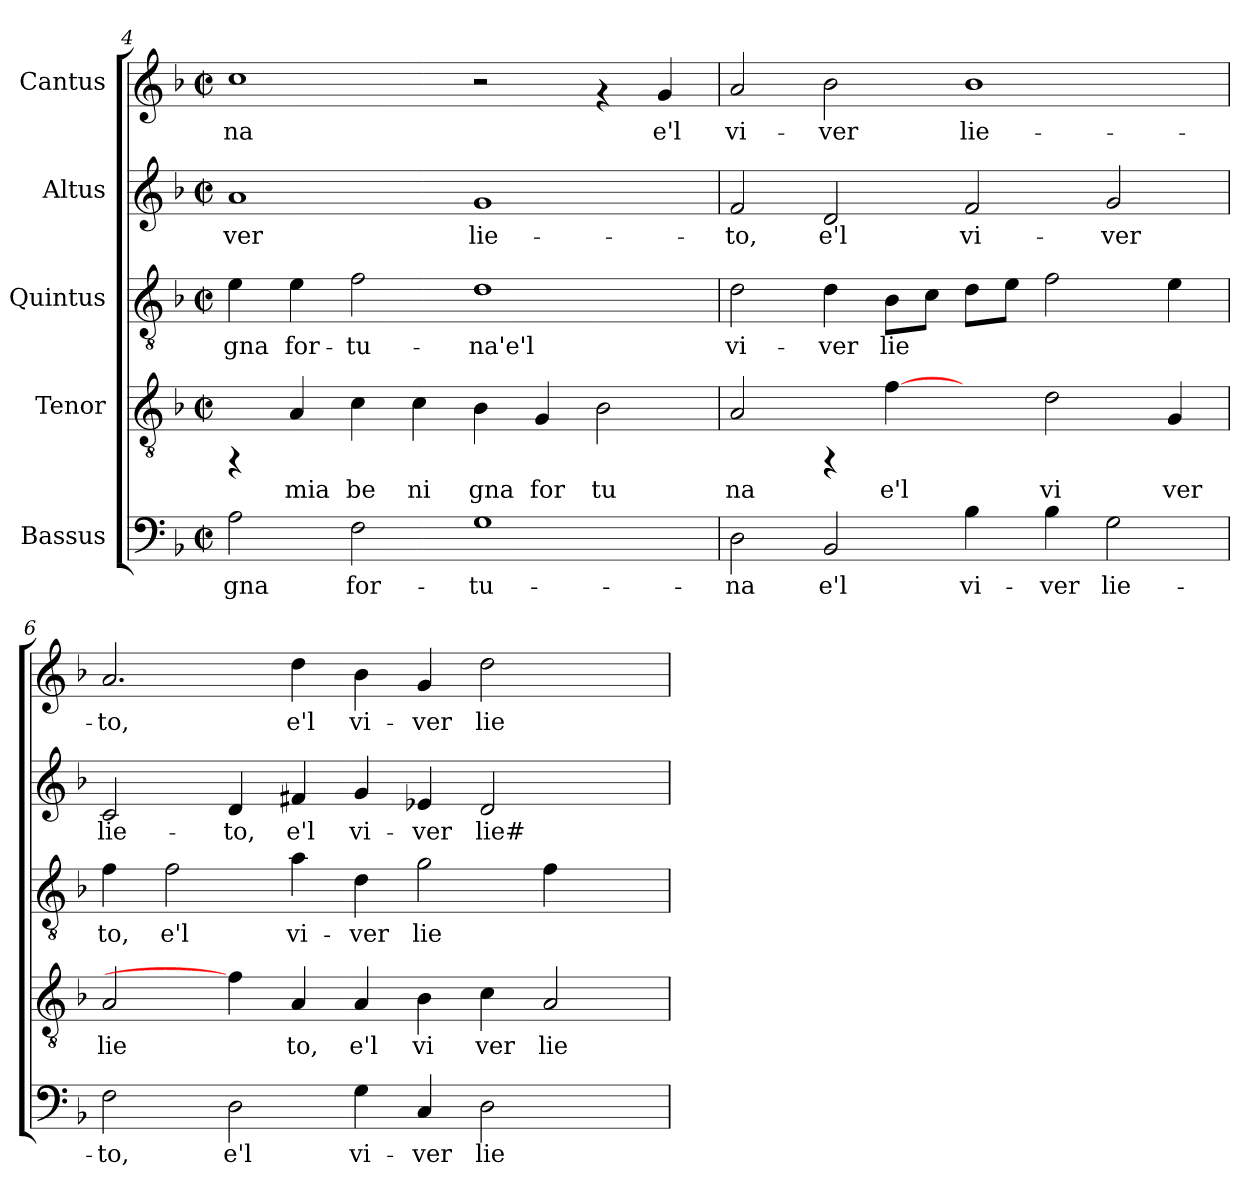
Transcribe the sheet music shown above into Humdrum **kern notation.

**kern	**text	**kern	**text	**kern	**text	**kern	**text	**kern	**text
*part5	*part5	*part4	*part4	*part3	*part3	*part2	*part2	*part1	*part1
*staff5	*staff5	*staff4	*staff4	*staff3	*staff3	*staff2	*staff2	*staff1	*staff1
*I"Bassus	*	*I"Tenor	*	*I"Quintus	*	*I"Altus	*	*I"Cantus	*
!!LO:LB:g=z
*clefF4	*	*clefGv2	*	*clefGv2	*	*clefG2	*	*clefG2	*
*k[b-]	*	*k[b-]	*	*k[b-]	*	*k[b-]	*	*k[b-]	*
*F:	*	*F:	*	*F:	*	*F:	*	*F:	*
*M2/2	*	*M2/2	*	*M2/2	*	*M2/2	*	*M2/2	*
*met(c|)	*	*met(c|)	*	*met(c|)	*	*met(c|)	*	*met(c|)	*
=4	=4	=4	=4	=4	=4	=4	=4	=4	=4
!	!LO:LY:b:cj	!	!	!	!LO:LY:b:cj	!	!LO:LY:b:cj	!	!LO:LY:b:cj
2A\	gna	4rFF	.	4e\	gna	1a	ver	1cc	na
!	!	!	!LO:LY:b:cj	!	!LO:LY:b:cj	!	!	!	!
.	.	4A/	mia	4e\	for-	.	.	.	.
!	!LO:LY:b:cj	!	!LO:LY:b:cj	!	!LO:LY:b:cj	!	!	!	!
2F\	for-	4c\	be	2f\	-tu-	.	.	.	.
!	!	!	!LO:LY:b:cj	!	!	!	!	!	!
.	.	4c\	ni	.	.	.	.	.	.
!	!LO:LY:b:cj	!	!LO:LY:b:cj	!	!LO:LY:b:cj	!	!LO:LY:b:cj	!	!
1G	-tu-	4B-\	gna	1d	-na'e'l	1g	lie-	2r	.
!	!	!	!LO:LY:b:cj	!	!	!	!	!	!
.	.	4G/	for	.	.	.	.	.	.
!	!	!	!LO:LY:b:cj	!	!	!	!	!	!
.	.	2B-\	tu	.	.	.	.	4rf	.
!	!	!	!	!	!	!	!	!	!LO:LY:b:cj
.	.	.	.	.	.	.	.	4g/	e'l
=5	=5	=5	=5	=5	=5	=5	=5	=5	=5
!	!LO:LY:b:cj	!	!LO:LY:b:cj	!	!LO:LY:b:cj	!	!LO:LY:b:cj	!	!LO:LY:b:cj
2D\	-na	2A/	na	2d\	vi-	2f/	-to,	2a/	vi-
!	!LO:LY:b:cj	!	!	!	!LO:LY:b:cj	!	!LO:LY:b:cj	!	!LO:LY:b:cj
2BB-/	e'l	4rFF	.	4d\	-ver	2d/	e'l	2b-\	-ver
!	!	!	!LO:LY:b:cj	!	!LO:LY:b:cj	!	!	!	!
.	.	[4f\	e'l	8B-\L	lie-	.	.	.	.
!	!	!	!	!	!LO:LY:b:cj	!	!	!	!
.	.	.	.	8c\J	--	.	.	.	.
!	!LO:LY:b:cj	!	!	!	!LO:LY:b:cj	!	!LO:LY:b:cj	!	!LO:LY:b:cj
4B-\	vi-	4ryy	.	8d\L	--	2f/	vi-	1b-	lie-
!	!	!	!	!	!LO:LY:b:cj	!	!	!	!
.	.	.	.	8e\J	--	.	.	.	.
!	!LO:LY:b:cj	!	!LO:LY:b:cj	!	!LO:LY:b:cj	!	!	!	!
4B-\	-ver	2d\	vi	2f\	--	.	.	.	.
!	!LO:LY:b:cj	!	!	!	!	!	!LO:LY:b:cj	!	!
2G\	lie-	.	.	.	.	2g/	-ver	.	.
!	!	!	!LO:LY:b:cj	!	!LO:LY:b:cj	!	!	!	!
.	.	4G/	ver	4e\	--	.	.	.	.
=6	=6	=6	=6	=6	=6	=6	=6	=6	=6
!	!LO:LY:b:cj	!	!LO:LY:b:cj	!	!LO:LY:b:cj	!	!LO:LY:b:cj	!	!LO:LY:b:cj
2F\	-to,	2A/	lie	4f\	-to,	2c/	lie-	2.a/	-to,
!	!	!	!	!	!LO:LY:b:cj	!	!	!	!
.	.	.	.	2f\	e'l	.	.	.	.
!	!LO:LY:b:cj	!	!	!	!	!	!LO:LY:b:cj	!	!
2D\	e'l	4f\]	.	.	.	4d/	-to,	.	.
!	!	!	!LO:LY:b:cj	!	!LO:LY:b:cj	!	!LO:LY:b:cj	!	!LO:LY:b:cj
.	.	4A/	to,	4a\	vi-	4f#X/	e'l	4dd\	e'l
!	!LO:LY:b:cj	!	!LO:LY:b:cj	!	!LO:LY:b:cj	!	!LO:LY:b:cj	!	!LO:LY:b:cj
4G\	vi-	4A/	e'l	4d\	-ver	4g/	vi-	4b-\	vi-
!	!LO:LY:b:cj	!	!LO:LY:b:cj	!	!LO:LY:b:cj	!	!LO:LY:b:cj	!	!LO:LY:b:cj
4C/	-ver	4B-\	vi	2g\	lie-	4e-X/	-ver	4g/	-ver
!	!LO:LY:b:cj	!	!LO:LY:b:cj	!	!	!	!LO:LY:b:cj	!	!LO:LY:b:cj
2D\	lie-	4c\	ver	.	.	2d/	lie#-	2dd\	lie-
!	!	!	!LO:LY:b:cj	!	!LO:LY:b:cj	!	!	!	!
.	.	2A/	lie	4f\	--	.	.	.	.
4ryy	.	.	.	4ryy	.	4ryy	.	4ryy	.
=	=	=	=	=	=	=	=	=	=
*-	*-	*-	*-	*-	*-	*-	*-	*-	*-
